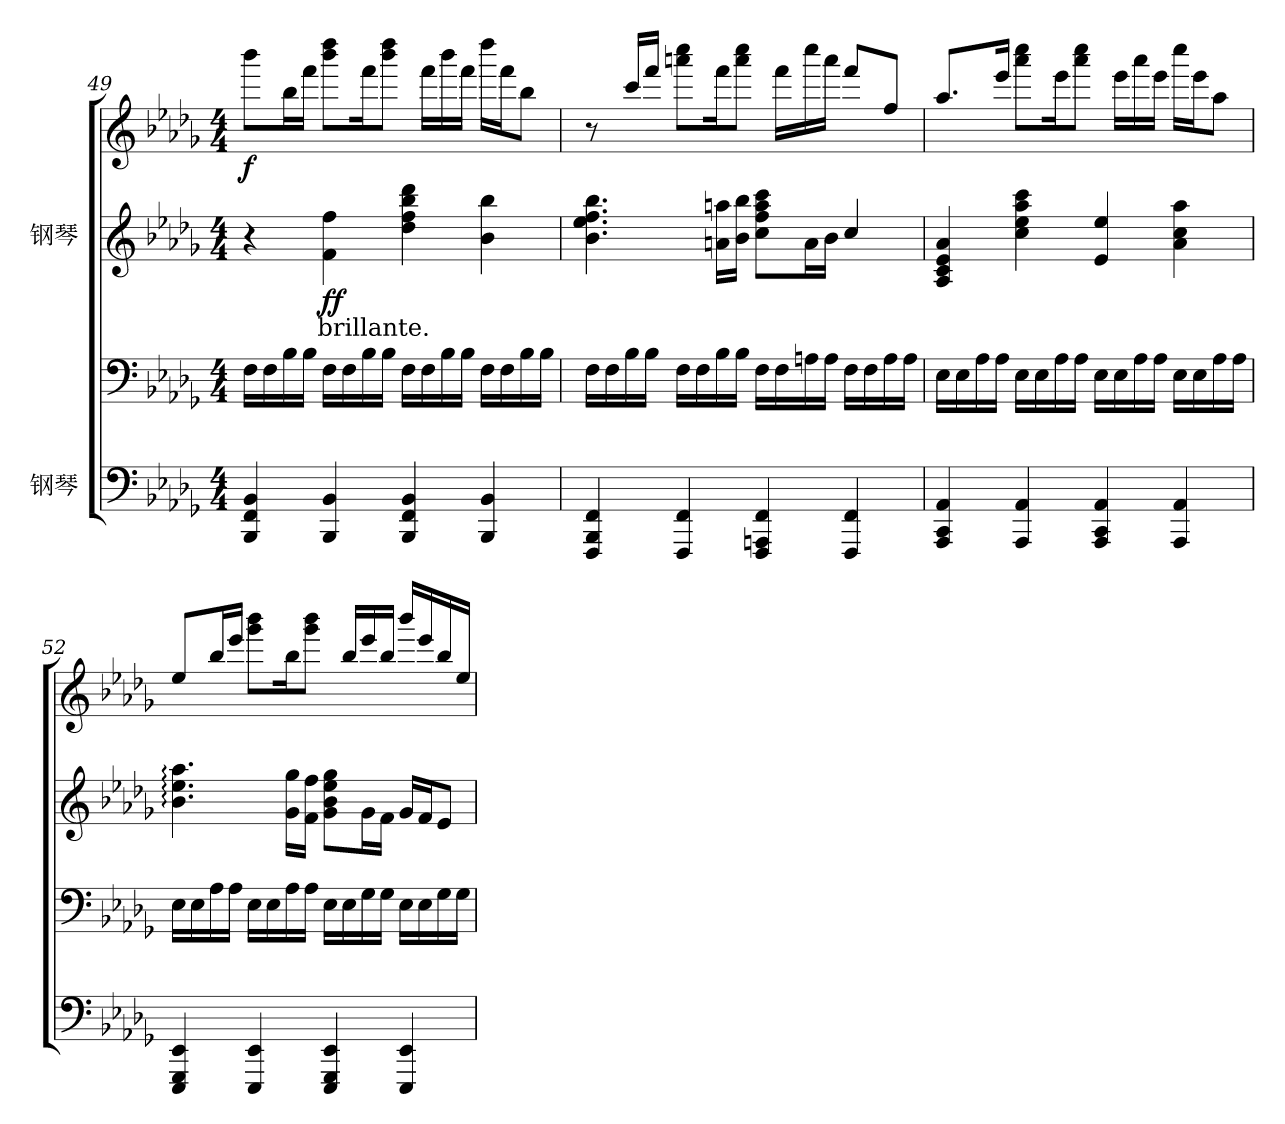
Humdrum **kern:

**kern	**kern	**dynam	**kern	**text	**kern	**dynam
*part2	*part2	*part2	*part1	*part1	*part1	*part1
*staff4	*staff3	*staff3/4	*staff2	*staff2	*staff1	*staff1/2
*I"钢琴	*	*	*I"钢琴	*	*	*
*clefF4	*clefF4	*	*clefG2	*	*clefG2	*
*k[b-e-a-d-g-]	*k[b-e-a-d-g-]	*	*k[b-e-a-d-g-]	*	*k[b-e-a-d-g-]	*
*M4/4	*M4/4	*	*M4/4	*	*M4/4	*
=49	=49	=49	=49	=49	=49	=49
!	!	!LO:DY:b=2	!	!	!	!
!	!	!LO:DY:n=1:b	!	!	!	!LO:DY:b
4BBB-/ 4FF/ 4BB-/	16F\LL	f mf	4r	.	8bbb-\L	f
.	16F\	.	.	.	.	.
.	16B-\	.	.	.	16bb-\L	.
.	16B-\JJ	.	.	.	16fff\JJ	.
!	!	!	!	!	!	!LO:DY:b=2
4BBB-/ 4BB-/	16F\LL	.	4f\ 4ff\	brillante.	8bbb-\ 8dddd-\L	ff
.	16F\	.	.	.	.	.
.	16B-\	.	.	.	16fff\K	.
.	16B-\JJ	.	.	.	8bbb-\ 8dddd-\J	.
4BBB-/ 4FF/ 4BB-/	16F\LL	.	4dd-\ 4ff\ 4bb-\ 4ddd-\	.	.	.
.	16F\	.	.	.	16fff\LL	.
.	16B-\	.	.	.	16bbb-\	.
.	16B-\JJ	.	.	.	16fff\JJ	.
4BBB-/ 4BB-/	16F\LL	.	4b-\ 4bb-\	.	16dddd-\LL	.
.	16F\	.	.	.	16fff\J	.
.	16B-\	.	.	.	8bb-\J	.
.	16B-\JJ	.	.	.	.	.
=50	=50	=50	=50	=50	=50	=50
4FFF/ 4BBB-/ 4FF/	16F\LL	.	4.b-\ 4.ee-\ 4.ff\ 4.bb-\	.	8r	.
.	16F\	.	.	.	.	.
.	16B-\	.	.	.	16ccc/LL	.
.	16B-\JJ	.	.	.	16fff/JJ	.
4FFF/ 4FF/	16F\LL	.	.	.	8aaan\ 8cccc\L	.
.	16F\	.	.	.	.	.
.	16B-\	.	16an\ 16aan\LL	.	16fff\K	.
.	16B-\JJ	.	16b-\ 16bb-\JJ	.	8aaa\ 8cccc\J	.
4FFF/ 4AAAn/ 4FF/	16F\LL	.	8cc\ 8ff\ 8aa\ 8ccc\L	.	.	.
.	16F\	.	.	.	16fff\LL	.
.	16An\	.	16a\L	.	16cccc\	.
.	16A\JJ	.	16b-\JJ	.	16aaa\JJ	.
4FFF/ 4FF/	16F\LL	.	4cc/	.	8fff/L	.
.	16F\	.	.	.	.	.
.	16A\	.	.	.	8ff/J	.
.	16A\JJ	.	.	.	.	.
=51	=51	=51	=51	=51	=51	=51
4AAA-/ 4CC/ 4AA-/	16E-\LL	.	4A-/ 4c/ 4e-/ 4a-/	.	8.aa-/L	.
.	16E-\	.	.	.	.	.
.	16A-\	.	.	.	.	.
.	16A-\JJ	.	.	.	16eee-/Jk	.
4AAA-/ 4AA-/	16E-\LL	.	4cc\ 4ee-\ 4aa-\ 4ccc\	.	8aaa-\ 8cccc\L	.
.	16E-\	.	.	.	.	.
.	16A-\	.	.	.	16eee-\K	.
.	16A-\JJ	.	.	.	8aaa-\ 8cccc\J	.
4AAA-/ 4CC/ 4AA-/	16E-\LL	.	4e-/ 4ee-/	.	.	.
.	16E-\	.	.	.	16eee-\LL	.
.	16A-\	.	.	.	16aaa-\	.
.	16A-\JJ	.	.	.	16eee-\JJ	.
4AAA-/ 4AA-/	16E-\LL	.	4a-\ 4cc\ 4aa-\	.	16cccc\LL	.
.	16E-\	.	.	.	16eee-\J	.
.	16A-\	.	.	.	8aa-\J	.
.	16A-\JJ	.	.	.	.	.
=52	=52	=52	=52	=52	=52	=52
4EEE-/ 4GGG-/ 4EE-/	16E-\LL	.	4.b-\: 4.ee-\: 4.aa-\:	.	8ee-/L	.
.	16E-\	.	.	.	.	.
.	16A-\	.	.	.	16bb-/L	.
.	16A-\JJ	.	.	.	16eee-/JJ	.
4EEE-/ 4EE-/	16E-\LL	.	.	.	8ggg-\ 8bbb-\L	.
.	16E-\	.	.	.	.	.
.	16A-\	.	16g-\ 16gg-\LL	.	16bb-\K	.
.	16A-\JJ	.	16f\ 16ff\JJ	.	8ggg-\ 8bbb-\J	.
4EEE-/ 4GGG-/ 4EE-/	16E-\LL	.	8g-\ 8b-\ 8ee-\ 8gg-\L	.	.	.
.	16E-\	.	.	.	16bb-/LL	.
.	16G-\	.	16g-\L	.	16eee-/	.
.	16G-\JJ	.	16f\JJ	.	16bb-/JJ	.
4EEE-/ 4EE-/	16E-\LL	.	16g-/LL	.	16bbb-/LL	.
.	16E-\	.	16f/J	.	16eee-/	.
.	16G-\	.	8e-/J	.	16bb-/	.
.	16G-\JJ	.	.	.	16ee-/JJ	.
=	=	=	=	=	=	=
*-	*-	*-	*-	*-	*-	*-
